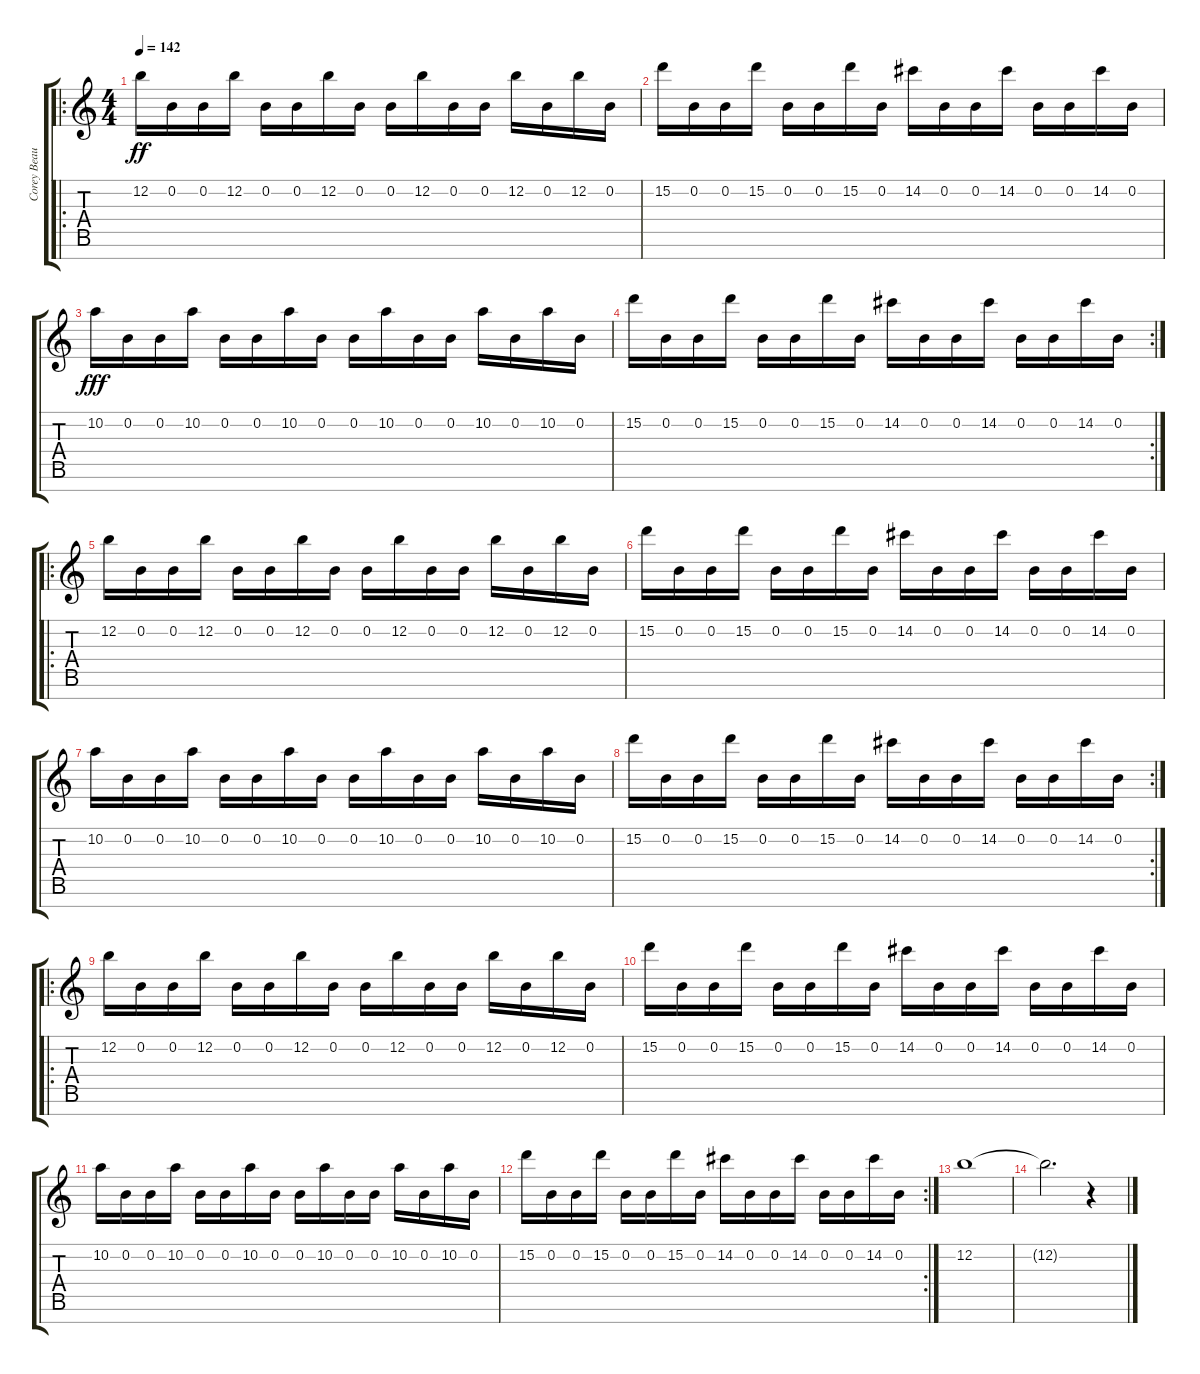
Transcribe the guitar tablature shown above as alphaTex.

\track ("Corey Beaulieu" "Corey Beau") {instrument distortionguitar}
\staff {score tabs}
\tuning (E4 B3 G3 D3 A2 E2 B1) {hide}
\ro
\ts (4 4)
\tempo 142
\clef g2
\ks c
12.2.16{dy ff} 0.2.16 0.2.16 12.2.16 0.2.16 0.2.16 12.2.16 0.2.16 0.2.16 12.2.16 0.2.16 0.2.16 12.2.16 0.2.16 12.2.16 0.2.16 |
15.2.16 0.2.16 0.2.16 15.2.16 0.2.16 0.2.16 15.2.16 0.2.16 14.2.16 0.2.16 0.2.16 14.2.16 0.2.16 0.2.16 14.2.16 0.2.16 |
10.2.16{dy fff} 0.2.16 0.2.16 10.2.16 0.2.16 0.2.16 10.2.16 0.2.16 0.2.16 10.2.16 0.2.16 0.2.16 10.2.16 0.2.16 10.2.16 0.2.16 |
\rc 2
15.2.16 0.2.16 0.2.16 15.2.16 0.2.16 0.2.16 15.2.16 0.2.16 14.2.16 0.2.16 0.2.16 14.2.16 0.2.16 0.2.16 14.2.16 0.2.16 |
\ro
12.2.16 0.2.16 0.2.16 12.2.16 0.2.16 0.2.16 12.2.16 0.2.16 0.2.16 12.2.16 0.2.16 0.2.16 12.2.16 0.2.16 12.2.16 0.2.16 |
15.2.16 0.2.16 0.2.16 15.2.16 0.2.16 0.2.16 15.2.16 0.2.16 14.2.16 0.2.16 0.2.16 14.2.16 0.2.16 0.2.16 14.2.16 0.2.16 |
10.2.16 0.2.16 0.2.16 10.2.16 0.2.16 0.2.16 10.2.16 0.2.16 0.2.16 10.2.16 0.2.16 0.2.16 10.2.16 0.2.16 10.2.16 0.2.16 |
\rc 2
15.2.16 0.2.16 0.2.16 15.2.16 0.2.16 0.2.16 15.2.16 0.2.16 14.2.16 0.2.16 0.2.16 14.2.16 0.2.16 0.2.16 14.2.16 0.2.16 |
\ro
12.2.16 0.2.16 0.2.16 12.2.16 0.2.16 0.2.16 12.2.16 0.2.16 0.2.16 12.2.16 0.2.16 0.2.16 12.2.16 0.2.16 12.2.16 0.2.16 |
15.2.16 0.2.16 0.2.16 15.2.16 0.2.16 0.2.16 15.2.16 0.2.16 14.2.16 0.2.16 0.2.16 14.2.16 0.2.16 0.2.16 14.2.16 0.2.16 |
10.2.16 0.2.16 0.2.16 10.2.16 0.2.16 0.2.16 10.2.16 0.2.16 0.2.16 10.2.16 0.2.16 0.2.16 10.2.16 0.2.16 10.2.16 0.2.16 |
\rc 2
15.2.16 0.2.16 0.2.16 15.2.16 0.2.16 0.2.16 15.2.16 0.2.16 14.2.16 0.2.16 0.2.16 14.2.16 0.2.16 0.2.16 14.2.16 0.2.16 |
12.2.1 |
12.2{t}.2{d} r.4
